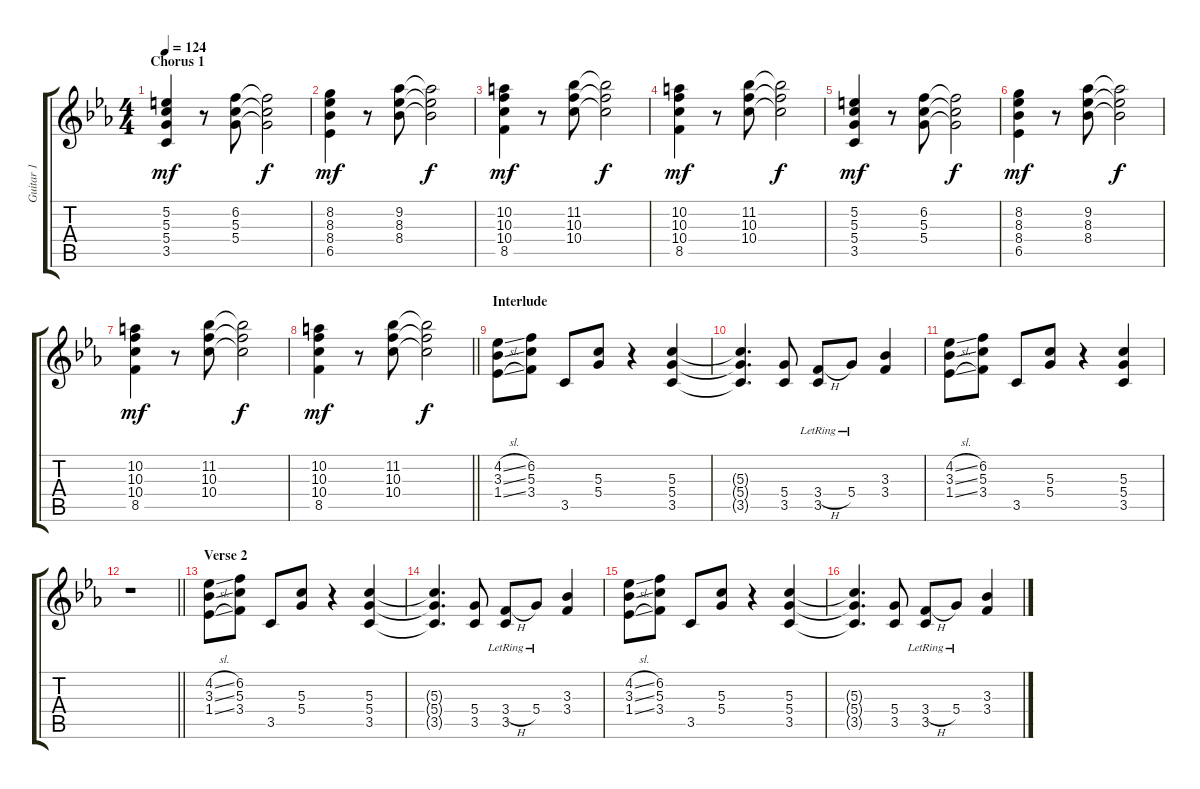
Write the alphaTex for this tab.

\track ("Guitar 1" "Guitar 1") {instrument distortionguitar}
\staff {score tabs}
\tuning (E4 B3 G3 D3 A2 E2) {hide}
\ts (4 4)
\section ("" "Chorus 1")
\tempo 124
\clef g2
\ks eb
(5.2 5.3 5.4 3.5).4{dy mf} r.8 (6.2 5.3 5.4).8 (6.2{t} 5.3{t} 5.4{t}).2{dy f} |
(8.2 8.3 8.4 6.5).4{dy mf} r.8 (9.2 8.3 8.4).8 (9.2{t} 8.3{t} 8.4{t}).2{dy f} |
(10.2 10.3 10.4 8.5).4{dy mf} r.8 (11.2 10.3 10.4).8 (11.2{t} 10.3{t} 10.4{t}).2{dy f} |
(10.2 10.3 10.4 8.5).4{dy mf} r.8 (11.2 10.3 10.4).8 (11.2{t} 10.3{t} 10.4{t}).2{dy f} |
(5.2 5.3 5.4 3.5).4{dy mf} r.8 (6.2 5.3 5.4).8 (6.2{t} 5.3{t} 5.4{t}).2{dy f} |
(8.2 8.3 8.4 6.5).4{dy mf} r.8 (9.2 8.3 8.4).8 (9.2{t} 8.3{t} 8.4{t}).2{dy f} |
(10.2 10.3 10.4 8.5).4{dy mf} r.8 (11.2 10.3 10.4).8 (11.2{t} 10.3{t} 10.4{t}).2{dy f} |
\barLineRight lightlight
(10.2 10.3 10.4 8.5).4{dy mf} r.8 (11.2 10.3 10.4).8 (11.2{t} 10.3{t} 10.4{t}).2{dy f} |
\section ("" "Interlude")
(4.2{sl} 3.3{sl} 1.4{sl}).8 (6.2 5.3 3.4).8 3.5.8 (5.3 5.4).8 r.4 (5.3 5.4 3.5).4 |
(5.3{t} 5.4{t} 3.5{t}).4{d} (5.4 3.5).8 (3.4{h lr} 3.5{lr}).8 5.4{lr}.8 (3.3 3.4).4 |
(4.2{sl} 3.3{sl} 1.4{sl}).8 (6.2 5.3 3.4).8 3.5.8 (5.3 5.4).8 r.4 (5.3 5.4 3.5).4 |
\barLineRight lightlight
r.1 |
\section ("" "Verse 2")
(4.2{sl} 3.3{sl} 1.4{sl}).8 (6.2 5.3 3.4).8 3.5.8 (5.3 5.4).8 r.4 (5.3 5.4 3.5).4 |
(5.3{t} 5.4{t} 3.5{t}).4{d} (5.4 3.5).8 (3.4{h lr} 3.5{lr}).8 5.4{lr}.8 (3.3 3.4).4 |
(4.2{sl} 3.3{sl} 1.4{sl}).8 (6.2 5.3 3.4).8 3.5.8 (5.3 5.4).8 r.4 (5.3 5.4 3.5).4 |
(5.3{t} 5.4{t} 3.5{t}).4{d} (5.4 3.5).8 (3.4{h lr} 3.5{lr}).8 5.4{lr}.8 (3.3 3.4).4
